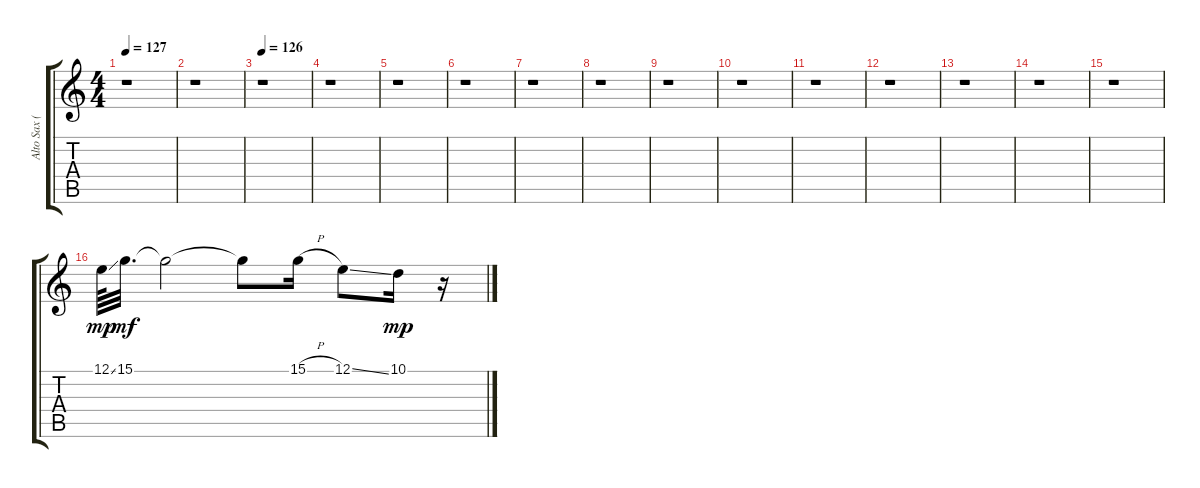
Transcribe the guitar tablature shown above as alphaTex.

\track ("Alto Sax (Ron Aprea)" "Alto Sax (") {instrument altosax}
\staff {score tabs}
\tuning (E4 B3 G3 D3 A2 E2) {hide}
\ts (4 4)
\tempo 127
\clef g2
\ks c
r.1{dy mp} |
r.1 |
\tempo 126
r.1 |
r.1 |
r.1 |
r.1 |
r.1 |
r.1 |
r.1 |
r.1 |
r.1 |
r.1 |
r.1 |
r.1 |
r.1 |
12.1{ss}.64 15.1.32{d dy mf} 15.1{t}.2 15.1{t}.8 15.1{h}.16 12.1{ss}.8 10.1.16{dy mp} r.16
